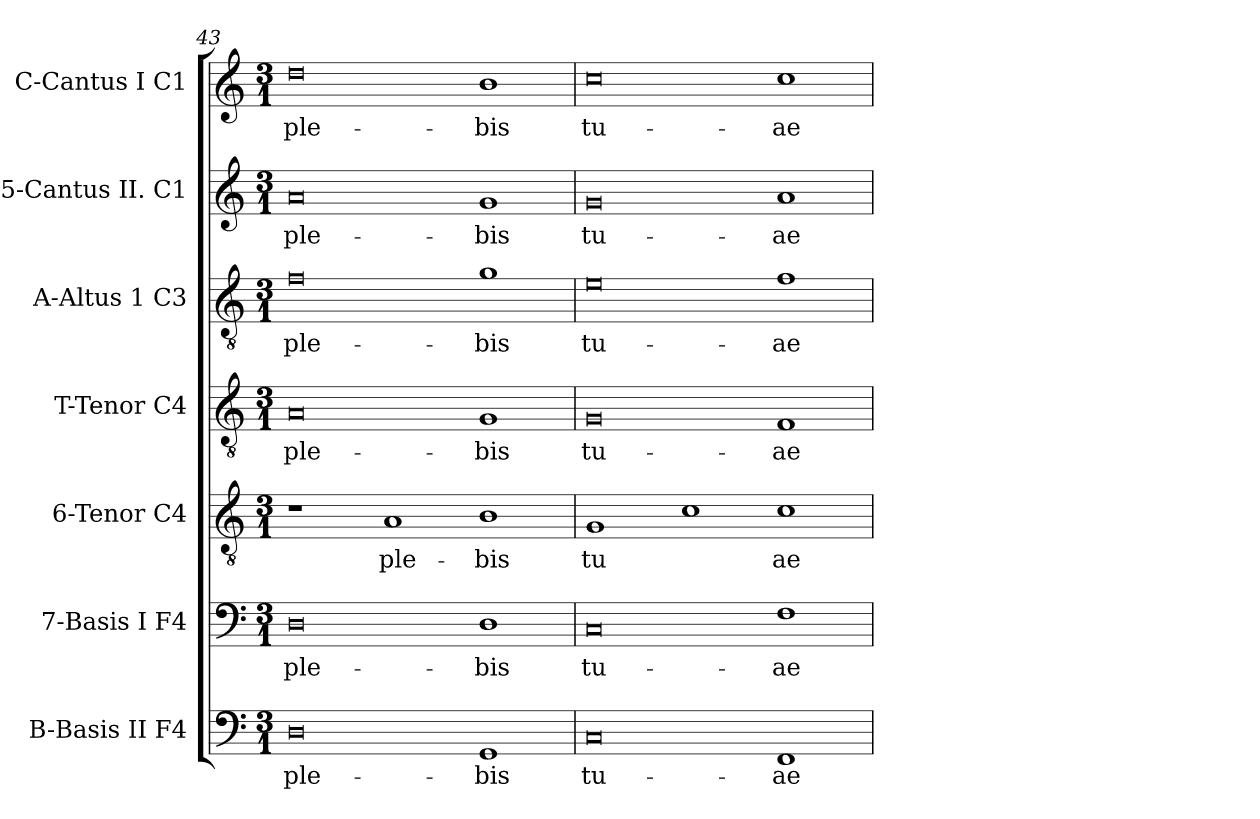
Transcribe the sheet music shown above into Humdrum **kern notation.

**kern	**text	**kern	**text	**kern	**text	**kern	**text	**kern	**text	**kern	**text	**kern	**text
*part7	*part7	*part6	*part6	*part5	*part5	*part4	*part4	*part3	*part3	*part2	*part2	*part1	*part1
*staff7	*staff7	*staff6	*staff6	*staff5	*staff5	*staff4	*staff4	*staff3	*staff3	*staff2	*staff2	*staff1	*staff1
*I"B-Basis II  F4	*	*I"7-Basis I  F4	*	*I"6-Tenor  C4	*	*I"T-Tenor  C4	*	*I"A-Altus 1  C3	*	*I"5-Cantus II.  C1	*	*I"C-Cantus I  C1	*
*I'B	*	*	*	*	*	*I'T	*	*I'A	*	*	*	*I'C	*
*clefF4	*	*clefF4	*	*clefGv2	*	*clefGv2	*	*clefGv2	*	*clefG2	*	*clefG2	*
*k[]	*	*k[]	*	*k[]	*	*k[]	*	*k[]	*	*k[]	*	*k[]	*
*C:	*	*C:	*	*C:	*	*C:	*	*C:	*	*C:	*	*C:	*
*M3/1	*	*M3/1	*	*M3/1	*	*M3/1	*	*M3/1	*	*M3/1	*	*M3/1	*
=43	=43	=43	=43	=43	=43	=43	=43	=43	=43	=43	=43	=43	=43
!	!LO:LY:b:cj	!	!LO:LY:b:cj	!	!	!	!LO:LY:b:cj	!	!LO:LY:b:cj	!	!LO:LY:b:cj	!	!LO:LY:b:cj
0D	ple-	0D	ple-	1r	.	0A	ple-	0f	ple-	0a	ple-	0dd	ple-
!	!	!	!	!	!LO:LY:b:cj	!	!	!	!	!	!	!	!
.	.	.	.	1A	ple-	.	.	.	.	.	.	.	.
!	!LO:LY:b:cj	!	!LO:LY:b:cj	!	!LO:LY:b:cj	!	!LO:LY:b:cj	!	!LO:LY:b:cj	!	!LO:LY:b:cj	!	!LO:LY:b:cj
1GG	-bis	1D	-bis	1B	-bis	1G	-bis	1g	-bis	1g	-bis	1b	-bis
=44	=44	=44	=44	=44	=44	=44	=44	=44	=44	=44	=44	=44	=44
!	!LO:LY:b:cj	!	!LO:LY:b:cj	!	!LO:LY:b:cj	!	!LO:LY:b:cj	!	!LO:LY:b:cj	!	!LO:LY:b:cj	!	!LO:LY:b:cj
0C	tu-	0C	tu-	1G	tu-	0G	tu-	0e	tu-	0g	tu-	0cc	tu-
!	!	!	!	!	!LO:LY:b:cj	!	!	!	!	!	!	!	!
.	.	.	.	1c	--	.	.	.	.	.	.	.	.
!	!LO:LY:b:cj	!	!LO:LY:b:cj	!	!LO:LY:b:cj	!	!LO:LY:b:cj	!	!LO:LY:b:cj	!	!LO:LY:b:cj	!	!LO:LY:b:cj
1FF	-ae	1F	-ae	1c	-ae	1F	-ae	1f	-ae	1a	-ae	1cc	-ae
=	=	=	=	=	=	=	=	=	=	=	=	=	=
*-	*-	*-	*-	*-	*-	*-	*-	*-	*-	*-	*-	*-	*-
